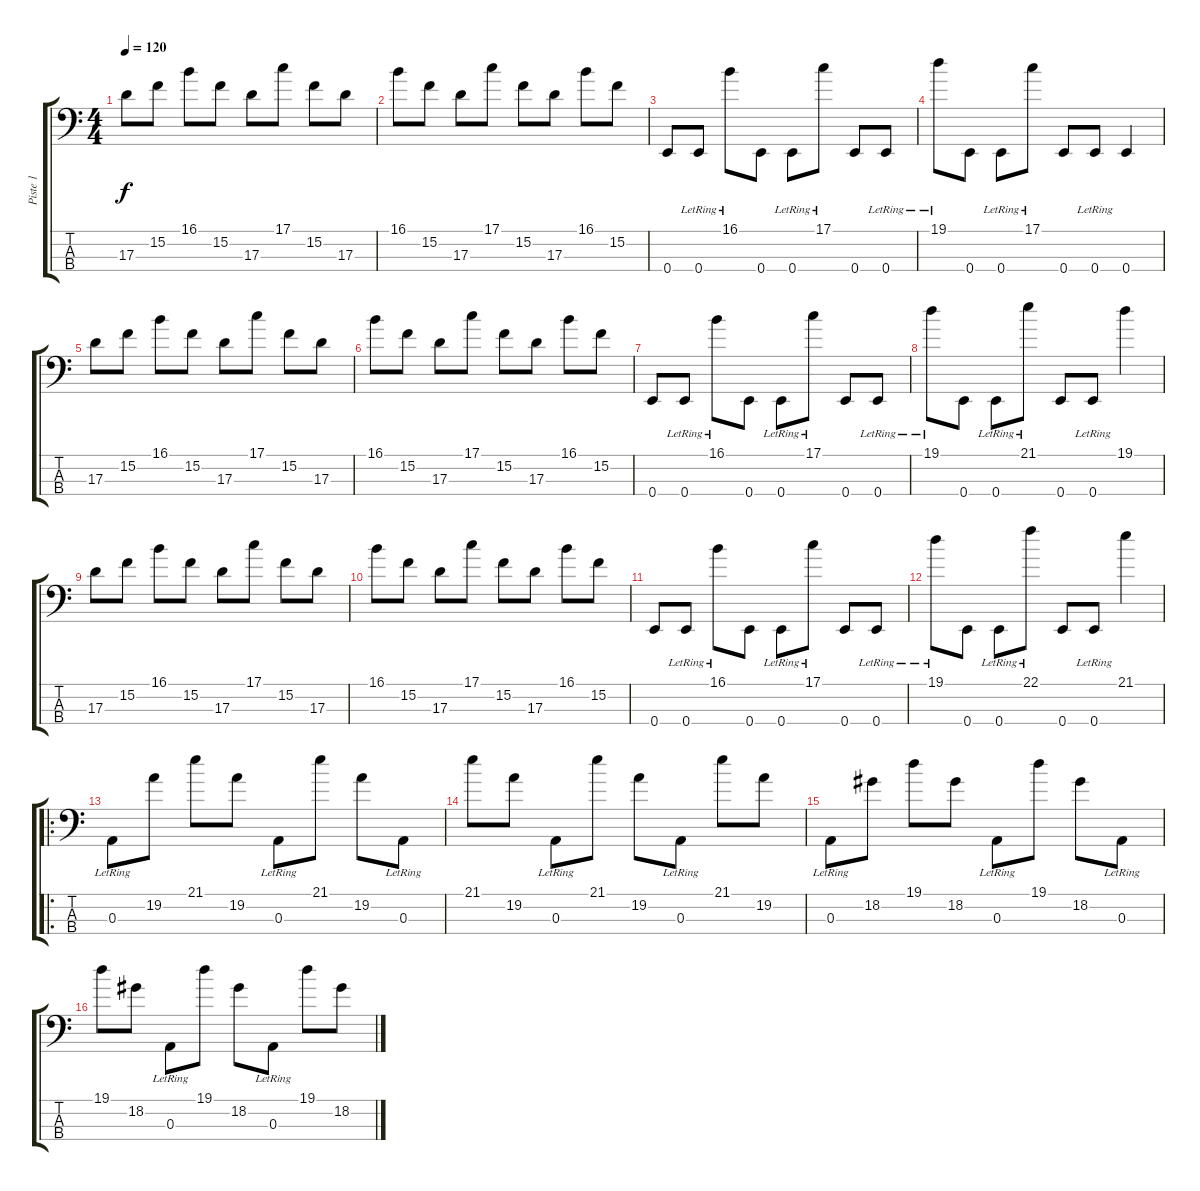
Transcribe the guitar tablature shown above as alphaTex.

\track ("Piste 1" "Piste 1") {instrument electricbassfinger}
\staff {score tabs}
\tuning (G2 D2 A1 E1) {hide}
\ts (4 4)
\tempo 120
\clef f4
\ks c
17.3.8{dy f} 15.2.8 16.1.8 15.2.8 17.3.8 17.1.8 15.2.8 17.3.8 |
16.1.8 15.2.8 17.3.8 17.1.8 15.2.8 17.3.8 16.1.8 15.2.8 |
0.4.8 0.4{lr}.8 16.1{lr}.8 0.4.8 0.4{lr}.8 17.1{lr}.8 0.4.8 0.4{lr}.8 |
19.1{lr}.8 0.4.8 0.4{lr}.8 17.1{lr}.8 0.4.8 0.4{lr}.8 0.4.4 |
17.3.8 15.2.8 16.1.8 15.2.8 17.3.8 17.1.8 15.2.8 17.3.8 |
16.1.8 15.2.8 17.3.8 17.1.8 15.2.8 17.3.8 16.1.8 15.2.8 |
0.4.8 0.4{lr}.8 16.1{lr}.8 0.4.8 0.4{lr}.8 17.1{lr}.8 0.4.8 0.4{lr}.8 |
19.1{lr}.8 0.4.8 0.4{lr}.8 21.1{lr}.8 0.4.8 0.4{lr}.8 19.1.4 |
17.3.8 15.2.8 16.1.8 15.2.8 17.3.8 17.1.8 15.2.8 17.3.8 |
16.1.8 15.2.8 17.3.8 17.1.8 15.2.8 17.3.8 16.1.8 15.2.8 |
0.4.8 0.4{lr}.8 16.1{lr}.8 0.4.8 0.4{lr}.8 17.1{lr}.8 0.4.8 0.4{lr}.8 |
19.1{lr}.8 0.4.8 0.4{lr}.8 22.1{lr}.8 0.4.8 0.4{lr}.8 21.1.4 |
\ro
0.3{lr}.8 19.2.8 21.1.8 19.2.8 0.3{lr}.8 21.1.8 19.2.8 0.3{lr}.8 |
21.1.8 19.2.8 0.3{lr}.8 21.1.8 19.2.8 0.3{lr}.8 21.1.8 19.2.8 |
0.3{lr}.8 18.2.8 19.1.8 18.2.8 0.3{lr}.8 19.1.8 18.2.8 0.3{lr}.8 |
19.1.8 18.2.8 0.3{lr}.8 19.1.8 18.2.8 0.3{lr}.8 19.1.8 18.2.8
